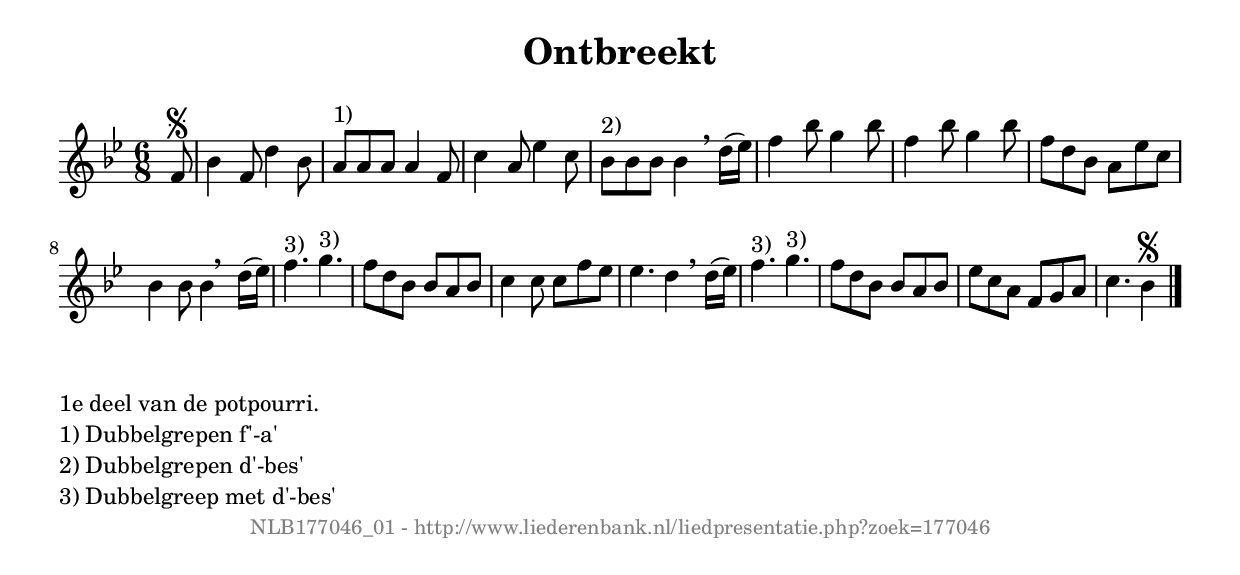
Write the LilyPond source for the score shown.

%
% produced by wce2krn 1.64 (7 June 2014)
%
\version"2.16"
#(append! paper-alist '(("long" . (cons (* 210 mm) (* 2000 mm)))))
#(set-default-paper-size "long")
sb = {\breathe}
mBreak = {\breathe }
bBreak = {\breathe }
x = {\once\override NoteHead #'style = #'cross }
gl=\glissando
itime={\override Staff.TimeSignature #'stencil = ##f }
ficta = {\once\set suggestAccidentals = ##t}
fine = {\once\override Score.RehearsalMark #'self-alignment-X = #1 \mark \markup {\italic{Fine}}}
dc = {\once\override Score.RehearsalMark #'self-alignment-X = #1 \mark \markup {\italic{D.C.}}}
dcf = {\once\override Score.RehearsalMark #'self-alignment-X = #1 \mark \markup {\italic{D.C. al Fine}}}
dcc = {\once\override Score.RehearsalMark #'self-alignment-X = #1 \mark \markup {\italic{D.C. al Coda}}}
ds = {\once\override Score.RehearsalMark #'self-alignment-X = #1 \mark \markup {\italic{D.S.}}}
dsf = {\once\override Score.RehearsalMark #'self-alignment-X = #1 \mark \markup {\italic{D.S. al Fine}}}
dsc = {\once\override Score.RehearsalMark #'self-alignment-X = #1 \mark \markup {\italic{D.S. al Coda}}}
pv = {\set Score.repeatCommands = #'((volta "1"))}
sv = {\set Score.repeatCommands = #'((volta "2"))}
tv = {\set Score.repeatCommands = #'((volta "3"))}
qv = {\set Score.repeatCommands = #'((volta "4"))}
xv = {\set Score.repeatCommands = #'((volta #f))}
\header{ tagline = ""
title = "Ontbreekt"
}
\score {{
\key bes \major
\relative g'
{
\set melismaBusyProperties = #'()
\partial 32*4
\time 6/8
\tempo 4=120
\override Score.MetronomeMark #'transparent = ##t
\override Score.RehearsalMark #'break-visibility = #(vector #t #t #f)
f8\segno bes4 f8 d'4 bes8 a^"1)" a a a4 f8 c'4 a8 es'4 c8 bes^"2)" bes bes bes4 \sb d16( es) f4 bes8 g4 bes8 f4 bes8 g4 bes8 f d bes a es' c bes4 bes8 bes4 \bar ":|:" \bBreak
d16( es) f4.^"3)" g^"3)" f8 d bes bes a bes c4 c8 c f es es4. d4 \sb d16( es) f4.^"3)" g^"3)" f8 d bes bes a bes es c a f g a c4. bes4\segno \bar "|."
 }}
 \midi { }
 \layout {
            indent = 0.0\cm
}
}
\markup { \wordwrap-string #" 
1e deel van de potpourri.

1) Dubbelgrepen f'-a'

2) Dubbelgrepen d'-bes'

3) Dubbelgreep met d'-bes'
"}
\markup { \vspace #0 } \markup { \with-color #grey \fill-line { \center-column { \smaller "NLB177046_01 - http://www.liederenbank.nl/liedpresentatie.php?zoek=177046" } } }
